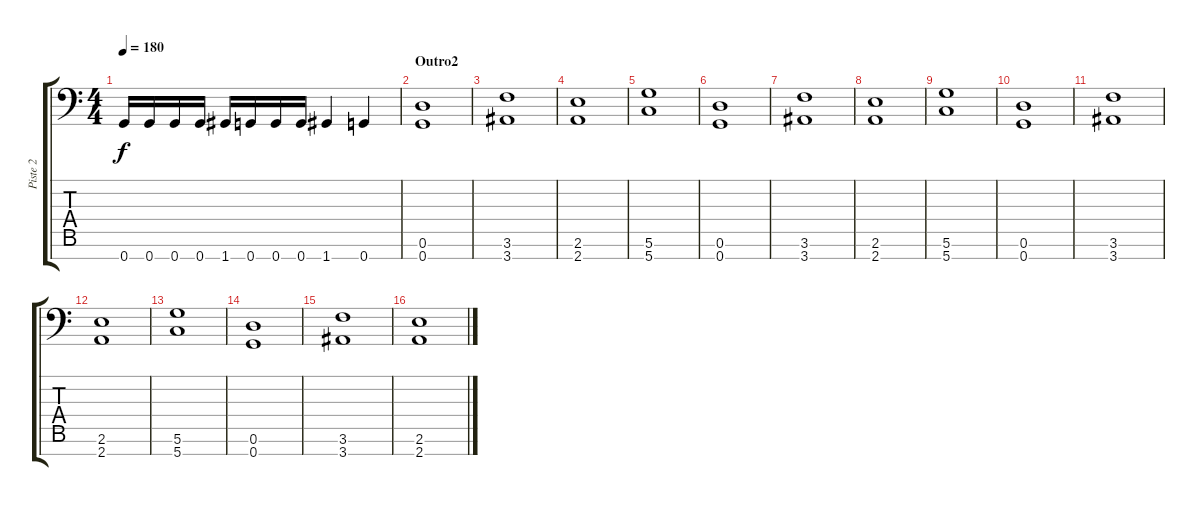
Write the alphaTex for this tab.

\track ("Piste 2" "Piste 2") {instrument distortionguitar}
\staff {score tabs}
\tuning (D4 A3 F3 C3 G2 D2 G1) {hide}
\ts (4 4)
\tempo 180
\clef f4
\ks c
0.7.16{dy f} 0.7.16 0.7.16 0.7.16 1.7.16 0.7.16 0.7.16 0.7.16 1.7.4 0.7.4 |
\section ("" "Outro2")
(0.6 0.7).1 |
(3.6 3.7).1 |
(2.6 2.7).1 |
(5.6 5.7).1 |
(0.6 0.7).1 |
(3.6 3.7).1 |
(2.6 2.7).1 |
(5.6 5.7).1 |
(0.6 0.7).1 |
(3.6 3.7).1 |
(2.6 2.7).1 |
(5.6 5.7).1 |
(0.6 0.7).1 |
(3.6 3.7).1 |
(2.6 2.7).1
